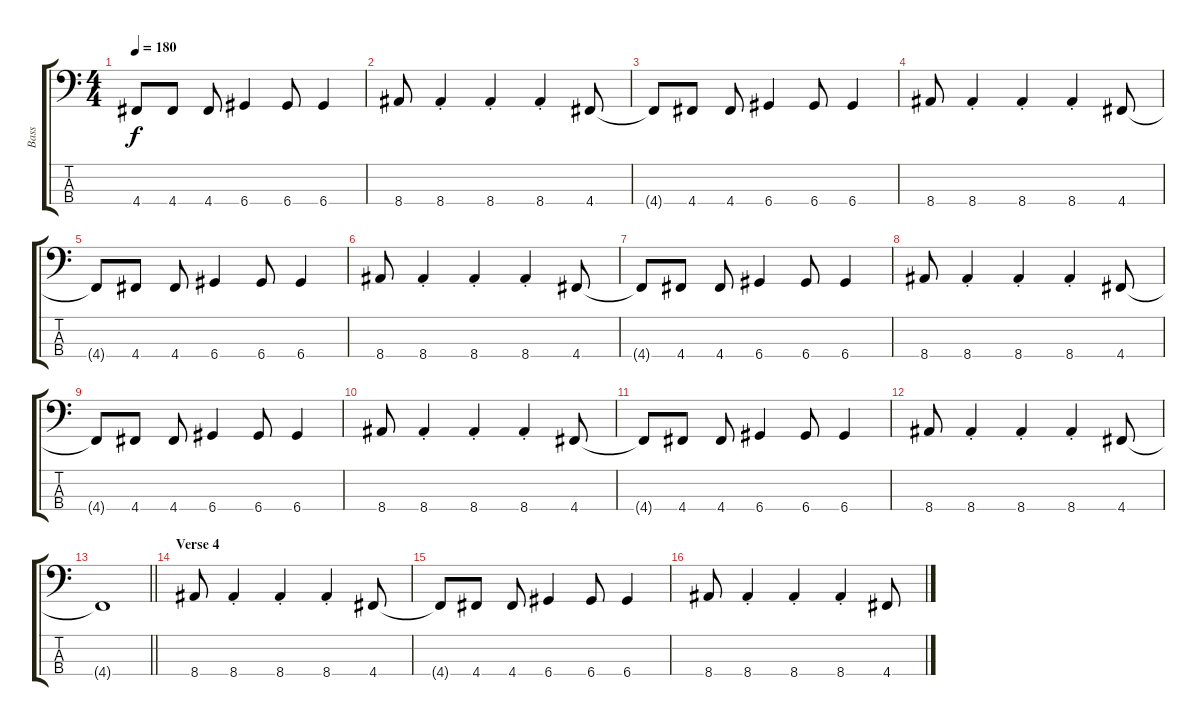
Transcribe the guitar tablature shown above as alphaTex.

\track ("Bass" "Bass") {instrument electricbassfinger}
\staff {score tabs}
\tuning (G2 D2 A1 D1) {hide}
\ts (4 4)
\tempo 180
\clef f4
\ks c
4.4{t}.8{dy f} 4.4.8 4.4.8 6.4.4 6.4.8 6.4.4 |
8.4.8 8.4{st}.4 8.4{st}.4 8.4{st}.4 4.4.8 |
4.4{t}.8 4.4.8 4.4.8 6.4.4 6.4.8 6.4.4 |
8.4.8 8.4{st}.4 8.4{st}.4 8.4{st}.4 4.4.8 |
4.4{t}.8 4.4.8 4.4.8 6.4.4 6.4.8 6.4.4 |
8.4.8 8.4{st}.4 8.4{st}.4 8.4{st}.4 4.4.8 |
4.4{t}.8 4.4.8 4.4.8 6.4.4 6.4.8 6.4.4 |
8.4.8 8.4{st}.4 8.4{st}.4 8.4{st}.4 4.4.8 |
4.4{t}.8 4.4.8 4.4.8 6.4.4 6.4.8 6.4.4 |
8.4.8 8.4{st}.4 8.4{st}.4 8.4{st}.4 4.4.8 |
4.4{t}.8 4.4.8 4.4.8 6.4.4 6.4.8 6.4.4 |
8.4.8 8.4{st}.4 8.4{st}.4 8.4{st}.4 4.4.8 |
\barLineRight lightlight
4.4{t}.1 |
\section ("" "Verse 4")
8.4.8 8.4{st}.4 8.4{st}.4 8.4{st}.4 4.4.8 |
4.4{t}.8 4.4.8 4.4.8 6.4.4 6.4.8 6.4.4 |
8.4.8 8.4{st}.4 8.4{st}.4 8.4{st}.4 4.4.8
